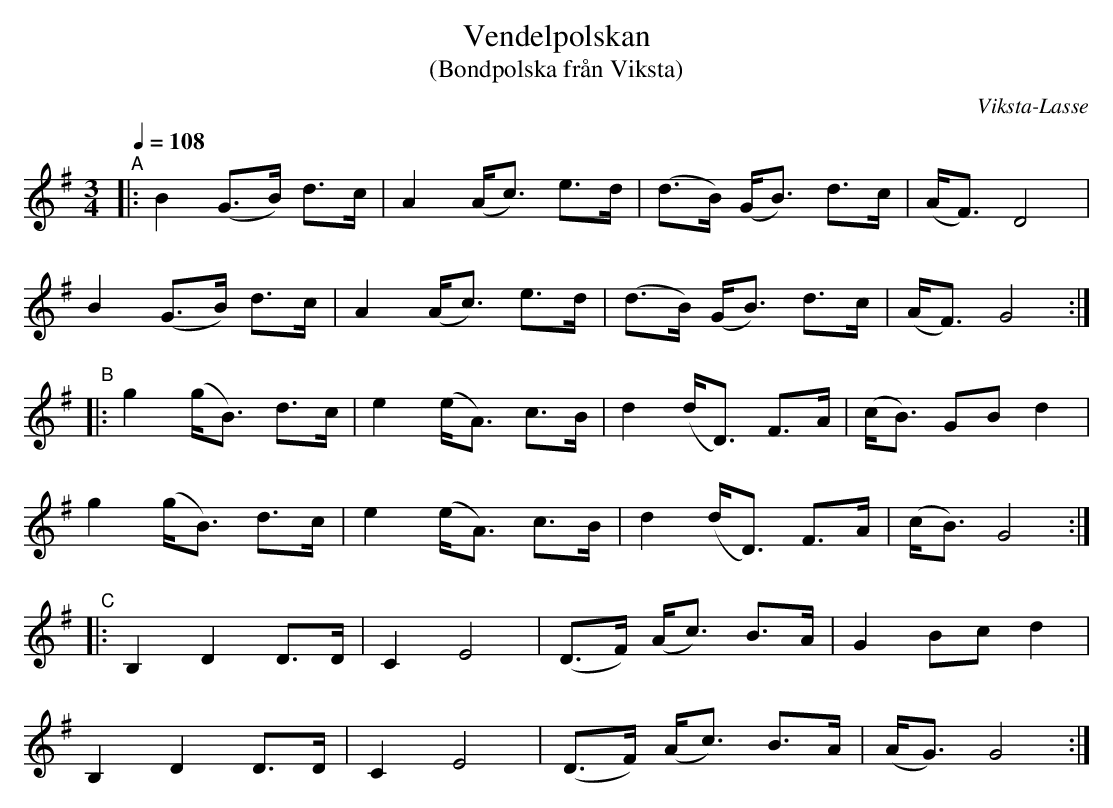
X:1
T: Vendelpolskan
T: (Bondpolska fr\aan Viksta)
C: Viksta-Lasse
M: 3/4
L: 1/8
Q: 1/4=108
K: G
"^A"|:\
B2 (G>B) d>c | A2 (A<c) e>d | (d>B) (G<B) d>c | (A<F) D4 |
B2 (G>B) d>c | A2 (A<c) e>d | (d>B) (G<B) d>c | (A<F) G4 :|
"^B"|:\
g2 (g<B) d>c | e2 (e<A) c>B | d2 (d<D) F>A | (c<B) GB d2 |
g2 (g<B) d>c | e2 (e<A) c>B | d2 (d<D) F>A | (c<B) G4 :|
"^C"|:\
B,2 D2 D>D | C2 E4 | (D>F) (A<c) B>A | G2 Bc d2 |
B,2 D2 D>D | C2 E4 | (D>F) (A<c) B>A | (A<G) G4 :|
